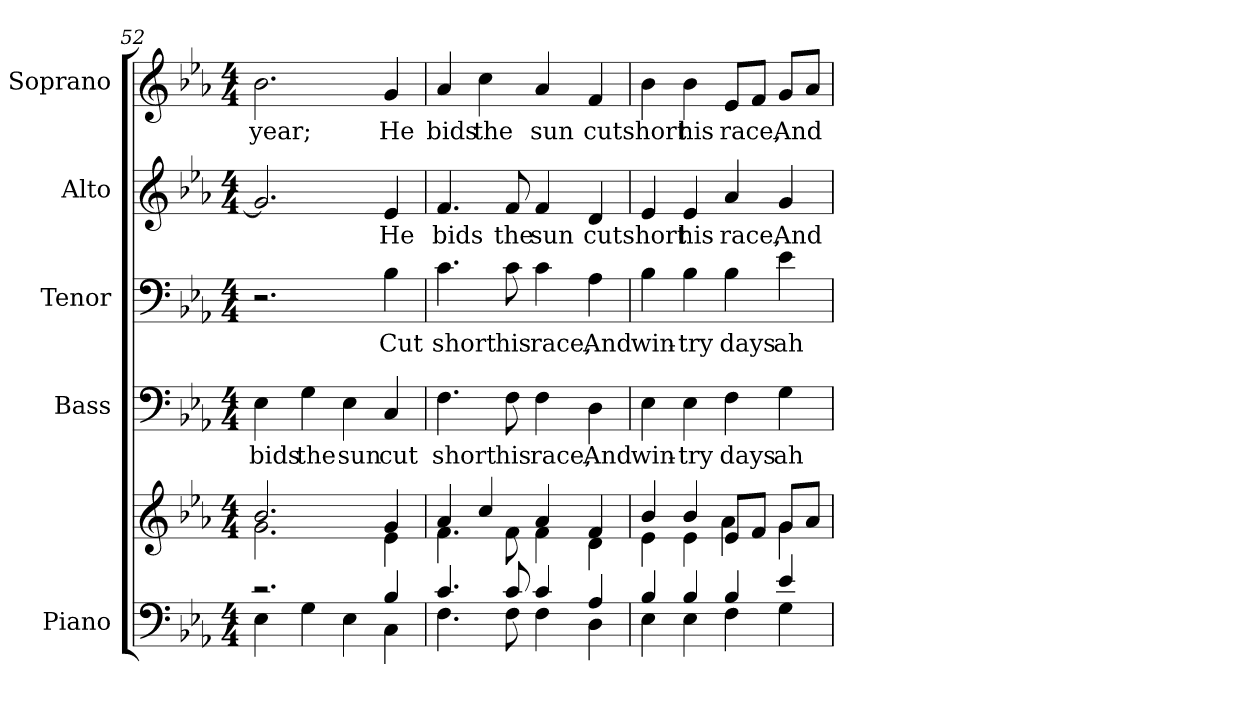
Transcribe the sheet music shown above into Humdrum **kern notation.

**kern	**kern	**kern	**text	**kern	**text	**kern	**text	**kern	**text
*part5	*part5	*part4	*part4	*part3	*part3	*part2	*part2	*part1	*part1
*staff6	*staff5	*staff4	*staff4	*staff3	*staff3	*staff2	*staff2	*staff1	*staff1
*I"Piano	*	*I"Bass	*	*I"Tenor	*	*I"Alto	*	*I"Soprano	*
*I'Pno.	*	*I'B.	*	*I'T.	*	*I'A.	*	*I'S.	*
*clefF4	*clefG2	*clefF4	*	*clefF4	*	*clefG2	*	*clefG2	*
*k[b-e-a-]	*k[b-e-a-]	*k[b-e-a-]	*	*k[b-e-a-]	*	*k[b-e-a-]	*	*k[b-e-a-]	*
*E-:	*E-:	*E-:	*	*E-:	*	*E-:	*	*E-:	*
*M4/4	*M4/4	*M4/4	*	*M4/4	*	*M4/4	*	*M4/4	*
=52	=52	=52	=52	=52	=52	=52	=52	=52	=52
*^	*^	*	*	*	*	*	*	*	*
!	!	!	!	!	!LO:LY:b:color=#000000	!	!	!	!	!	!
!	!	!	!	!	!	!	!	!	!	!	!LO:LY:b:color=#000000
2.r	4E-i\	2.b-i/	2.gi\	4E-i\	bids	2.r	.	2.gi/]	.	2.b-i\	year;
!	!	!	!	!	!LO:LY:b:color=#000000	!	!	!	!	!	!
.	4Gi\	.	.	4Gi\	the	.	.	.	.	.	.
!	!	!	!	!	!LO:LY:b:color=#000000	!	!	!	!	!	!
.	4E-i\	.	.	4E-i\	sun	.	.	.	.	.	.
!	!	!	!	!	!LO:LY:b:color=#000000	!	!	!	!	!	!
!	!	!	!	!	!	!	!LO:LY:b:color=#000000	!	!	!	!
!	!	!	!	!	!	!	!	!	!LO:LY:b:color=#000000	!	!
!	!	!	!	!	!	!	!	!	!	!	!LO:LY:b:color=#000000
4B-i/	4Ci\	4gi/	4e-i\	4Ci/	cut	4B-i\	Cut	4e-i/	He	4gi/	He
!!LO:PB:g=z
=53	=53	=53	=53	=53	=53	=53	=53	=53	=53	=53	=53
!	!	!	!	!	!LO:LY:b:color=#000000	!	!	!	!	!	!
!	!	!	!	!	!	!	!LO:LY:b:color=#000000	!	!	!	!
!	!	!	!	!	!	!	!	!	!LO:LY:b:color=#000000	!	!
!	!	!	!	!	!	!	!	!	!	!	!LO:LY:b:color=#000000
4.ci/	4.Fi\	4a-i/	4.fi\	4.Fi\	short	4.ci\	short	4.fi/	bids	4a-i/	bids
!	!	!	!	!	!	!	!	!	!	!	!LO:LY:b:color=#000000
.	.	4cci/	.	.	.	.	.	.	.	4cci\	the
!	!	!	!	!	!LO:LY:b:color=#000000	!	!	!	!	!	!
!	!	!	!	!	!	!	!LO:LY:b:color=#000000	!	!	!	!
!	!	!	!	!	!	!	!	!	!LO:LY:b:color=#000000	!	!
8ci/	8Fi\	.	8fi\	8Fi\	his	8ci\	his	8fi/	the	.	.
!	!	!	!	!	!LO:LY:b:color=#000000	!	!	!	!	!	!
!	!	!	!	!	!	!	!LO:LY:b:color=#000000	!	!	!	!
!	!	!	!	!	!	!	!	!	!LO:LY:b:color=#000000	!	!
!	!	!	!	!	!	!	!	!	!	!	!LO:LY:b:color=#000000
4ci/	4Fi\	4a-i/	4fi\	4Fi\	race,	4ci\	race,	4fi/	sun	4a-i/	sun
!	!	!	!	!	!LO:LY:b:color=#000000	!	!	!	!	!	!
!	!	!	!	!	!	!	!LO:LY:b:color=#000000	!	!	!	!
!	!	!	!	!	!	!	!	!	!LO:LY:b:color=#000000	!	!
!	!	!	!	!	!	!	!	!	!	!	!LO:LY:b:color=#000000
4A-i/	4Di\	4fi/	4di\	4Di\	And	4A-i\	And	4di/	cut	4fi/	cut
=54	=54	=54	=54	=54	=54	=54	=54	=54	=54	=54	=54
!	!	!	!	!	!LO:LY:b:color=#000000	!	!	!	!	!	!
!	!	!	!	!	!	!	!LO:LY:b:color=#000000	!	!	!	!
!	!	!	!	!	!	!	!	!	!LO:LY:b:color=#000000	!	!
!	!	!	!	!	!	!	!	!	!	!	!LO:LY:b:color=#000000
4B-i/	4E-i\	4b-i/	4e-i\	4E-i\	win-	4B-i\	win-	4e-i/	short	4b-i\	short
!	!	!	!	!	!LO:LY:b:color=#000000	!	!	!	!	!	!
!	!	!	!	!	!	!	!LO:LY:b:color=#000000	!	!	!	!
!	!	!	!	!	!	!	!	!	!LO:LY:b:color=#000000	!	!
!	!	!	!	!	!	!	!	!	!	!	!LO:LY:b:color=#000000
4B-i/	4E-i\	4b-i/	4e-i\	4E-i\	-try	4B-i\	-try	4e-i/	his	4b-i\	his
!	!	!	!	!	!LO:LY:b:color=#000000	!	!	!	!	!	!
!	!	!	!	!	!	!	!LO:LY:b:color=#000000	!	!	!	!
!	!	!	!	!	!	!	!	!	!LO:LY:b:color=#000000	!	!
!	!	!	!	!	!	!	!	!	!	!	!LO:LY:b:color=#000000
4B-i/	4Fi\	8e-i/L	4a-i\	4Fi\	days	4B-i\	days	4a-i/	race,	8e-i/L	race,
.	.	8fi/J	.	.	.	.	.	.	.	8fi/J	.
!	!	!	!	!	!LO:LY:b:color=#000000	!	!	!	!	!	!
!	!	!	!	!	!	!	!LO:LY:b:color=#000000	!	!	!	!
!	!	!	!	!	!	!	!	!	!LO:LY:b:color=#000000	!	!
!	!	!	!	!	!	!	!	!	!	!	!LO:LY:b:color=#000000
4e-i/	4Gi\	8gi/L	4gi\	4Gi\	ah-	4e-i\	ah-	4gi/	And	8gi/L	And
.	.	8a-i/J	.	.	.	.	.	.	.	8a-i/J	.
*v	*v	*	*	*	*	*	*	*	*	*	*
*	*v	*v	*	*	*	*	*	*	*	*
=	=	=	=	=	=	=	=	=	=
*-	*-	*-	*-	*-	*-	*-	*-	*-	*-
